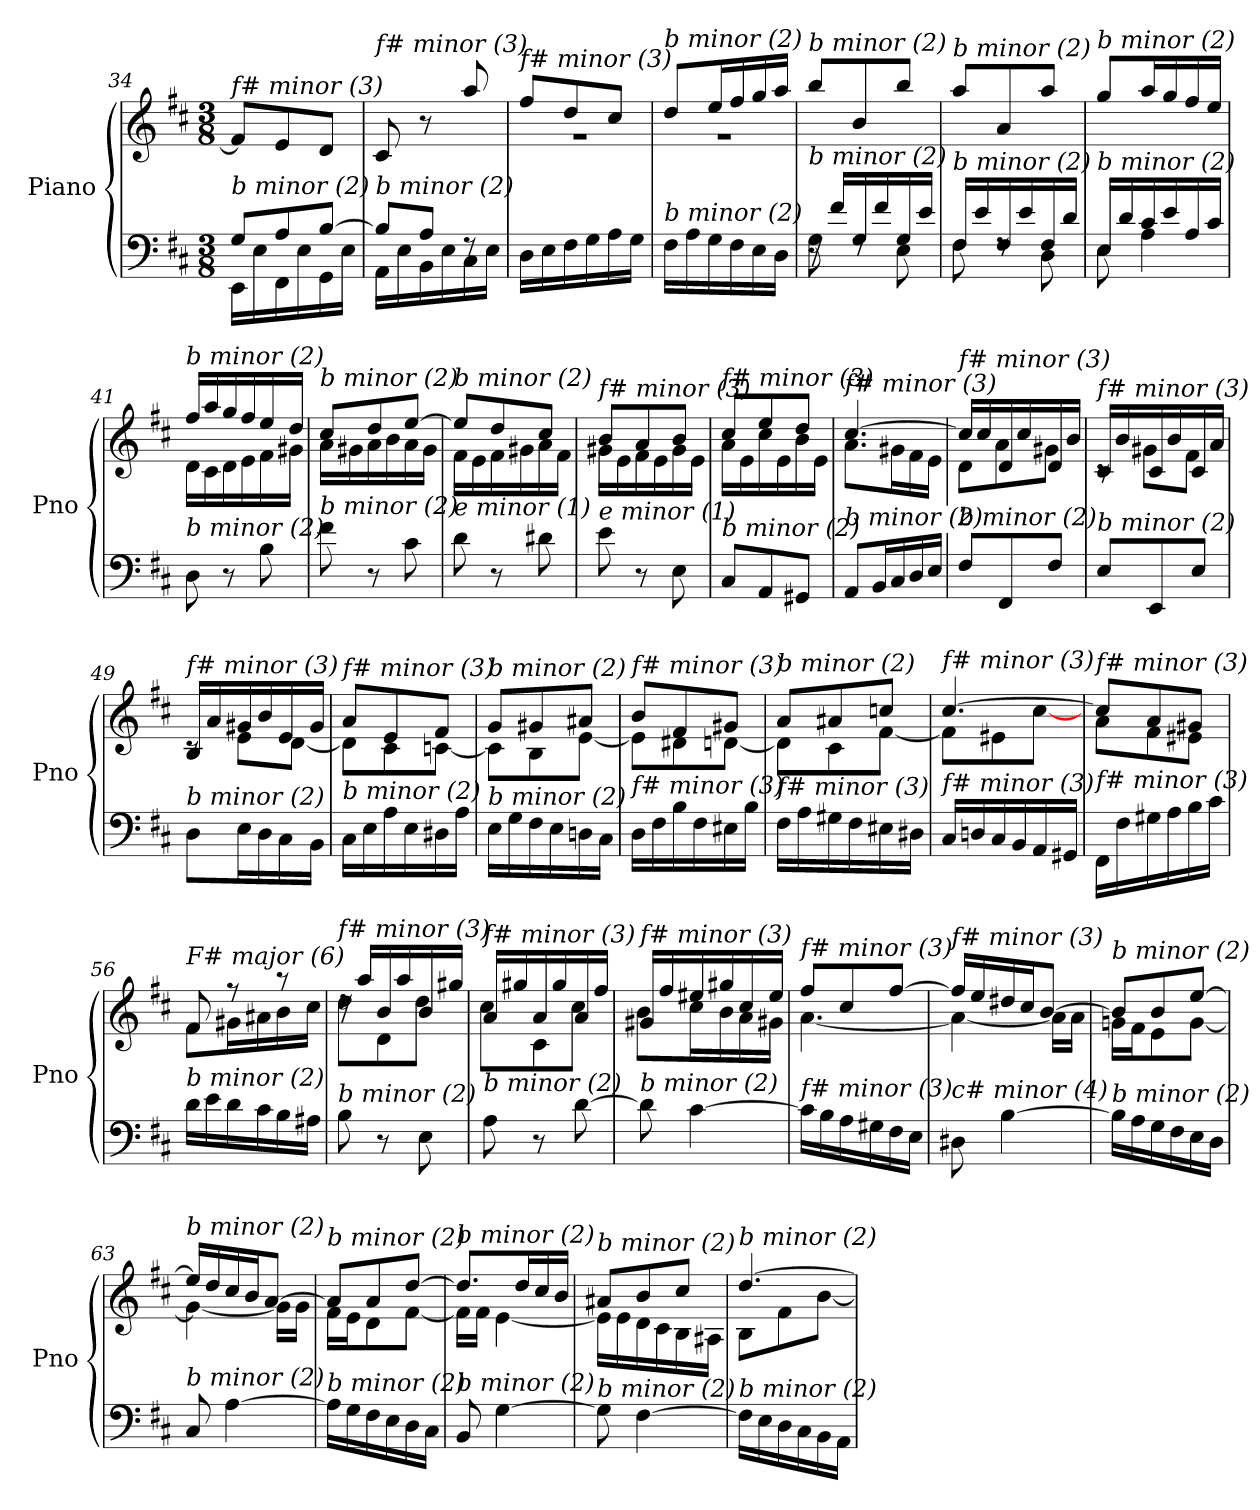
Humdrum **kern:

**kern	**kern
*part1	*part1
*staff2	*staff1
*I"Piano	*
*I'Pno	*
*clefF4	*clefG2
*k[f#c#]	*k[f#c#]
*M3/8	*M3/8
=34	=34
*^	*
!	!	!LO:TX:i:t=f# minor (3)
!LO:TX:i:t=b minor (2)	!	!
8G/L	16EE\LL	8f#/L]
.	16E\	.
8A/	16FF#\	8e/
.	16E\	.
[8B/J	16GG\	8d/J
.	16E\JJ	.
=35	=35	=35
!	!	!LO:TX:i:t=f# minor (3)
!LO:TX:i:t=b minor (2)	!	!
8B/L]	16AA\LL	8c#/
.	16E\	.
8A/J	16BB\	8r
.	16E\	.
8rF	16C#\	8aa/
.	16E\JJ	.
!!LO:LB:g=z
=36	=36	=36
*	*	*^
!	!	!LO:TX:i:t=f# minor (3)	!
!LO:TX:i:t=b minor (2)	!	!	!
*v	*v	*	*
16D\LL	8ff#/L	4.r
16E\	.	.
16F#\	8dd/	.
16G\	.	.
16A\	8cc#/J	.
16G\JJ	.	.
=37	=37	=37
!	!LO:TX:i:t=b minor (2)	!
!LO:TX:i:t=b minor (2)	!	!
16F#\LL	8dd/L	4.r
16A\	.	.
16G\	16ee/L	.
16F#\	16ff#/	.
16E\	16gg/	.
16D\JJ	16aa/JJ	.
*	*v	*v
=38	=38
*^	*
!	!	!LO:TX:i:t=b minor (2)
!LO:TX:i:t=b minor (2)	!	!
16rF	8G\	8bb/L
16f#/LL	.	.
16G/	8rF	8b/
16f#/	.	.
16G/	8E\	8bb/J
16e/JJ	.	.
=39	=39	=39
!	!	!LO:TX:i:t=b minor (2)
!LO:TX:i:t=b minor (2)	!	!
16F#/LL	8F#\	8aa/L
16e/	.	.
16F#/	8rF	8a/
16e/	.	.
16F#/	8D\	8aa/J
16d/JJ	.	.
=40	=40	=40
!	!	!LO:TX:i:t=b minor (2)
!LO:TX:i:t=b minor (2)	!	!
16E/LL	8E\	8gg/L
16d/	.	.
16c#/	4A\	16aa/L
16e/	.	16gg/
16A/	.	16ff#/
16c#/JJ	.	16ee/JJ
*v	*v	*
=41	=41
*	*^
!	!LO:TX:i:t=b minor (2)	!
!LO:TX:i:t=b minor (2)	!	!
8D\	16ff#/LL	16d\LL
.	16aa/	16c#\
8r	16gg/	16d\
.	16ff#/	16e\
8B\	16ee/	16f#\
.	16dd/JJ	16g#X\JJ
!!LO:LB:g=z	!!
=42	=42	=42
!	!LO:TX:i:t=b minor (2)	!
!LO:TX:i:t=b minor (2)	!	!
8f#\	8cc#/L	16a\LL
.	.	16g#X\
8r	8dd/	16a\
.	.	16b\
8c#\	[8ee/J	16a\
.	.	16g#\JJ
=43	=43	=43
!	!LO:TX:i:t=b minor (2)	!
!LO:TX:i:t=e minor (1)	!	!
8d\	8ee/L]	16f#\LL
.	.	16e\
8r	8dd/	16f#\
.	.	16g#X\
8d#X\	8cc#/J	16a\
.	.	16f#\JJ
=44	=44	=44
!	!LO:TX:i:t=f# minor (3)	!
!LO:TX:i:t=e minor (1)	!	!
8e\	8b/L	16g#X\LL
.	.	16e\
8r	8a/	16f#\
.	.	16e\
8E\	8b/J	16g#\
.	.	16e\JJ
=45	=45	=45
!	!LO:TX:i:t=f# minor (3)	!
!LO:TX:i:t=b minor (2)	!	!
8C#/L	8cc#/L	16a\LL
.	.	16e\
8AA/	8ee/	16cc#\
.	.	16e\
8GG#X/J	8dd/J	16b\
.	.	16e\JJ
=46	=46	=46
!	!LO:TX:i:t=f# minor (3)	!
!LO:TX:i:t=b minor (2)	!	!
8AA/L	[4.cc#/	8.a\L
16BB/L	.	.
16C#/	.	16g#X\L
16D/	.	16f#\
16E/JJ	.	16e\JJ
=47	=47	=47
!	!LO:TX:i:t=f# minor (3)	!
!LO:TX:i:t=b minor (2)	!	!
8F#/L	16cc#/LL]	8d\L
.	16cc#/	.
8FF#/	16d/	8a\
.	16cc#/	.
8F#/J	16d/	8g#X\J
.	16b/JJ	.
!!LO:LB:g=z	!!
=48	=48	=48
!	!LO:TX:i:t=f# minor (3)	!
!LO:TX:i:t=b minor (2)	!	!
8E/L	16c#/LL	8rc
.	16b/	.
8EE/	16c#/	8g#X\L
.	16b/	.
8E/J	16c#/	8f#\J
.	16a/JJ	.
=49	=49	=49
!	!LO:TX:i:t=f# minor (3)	!
!LO:TX:i:t=b minor (2)	!	!
8D\L	16B/LL	8rc
.	16a/	.
16E\L	16g#X/	8e\L
16D\	16b/	.
16C#\	16e/	[8d\J
16BB\JJ	16g#/JJ	.
=50	=50	=50
!	!LO:TX:i:t=f# minor (3)	!
!LO:TX:i:t=b minor (2)	!	!
16C#\LL	8a/L	8d\L]
16E\	.	.
16A\	8e/	8c#\
16E\	.	.
16D#X\	8f#/J	[8cn\J
16A\JJ	.	.
=51	=51	=51
!	!LO:TX:i:t=b minor (2)	!
!LO:TX:i:t=b minor (2)	!	!
16E\LL	8g/L	8c\L]
16G\	.	.
16F#\	8g#X/	8B\
16E\	.	.
16Dn\	8a#X/J	[8e\J
16C#\JJ	.	.
=52	=52	=52
!	!LO:TX:i:t=f# minor (3)	!
!LO:TX:i:t=f# minor (3)	!	!
16D\LL	8b/L	8e\L]
16F#\	.	.
16B\	8f#/	8d#X\
16F#\	.	.
16E#X\	8g#X/J	[8dn\J
16B\JJ	.	.
!!LO:LB:g=z	!!
=53	=53	=53
!	!LO:TX:i:t=b minor (2)	!
!LO:TX:i:t=f# minor (3)	!	!
16F#\LL	8a/L	8d\L]
16A\	.	.
16G#X\	8a#X/	8c#\
16F#\	.	.
16E#X\	8ccni/J	[8f#\J
16D#X\JJ	.	.
=54	=54	=54
!	!LO:TX:i:t=f# minor (3)	!
!LO:TX:i:t=f# minor (3)	!	!
16C#/LL	[4.cc#/	8f#\L]
16Dn/	.	.
16C#/	.	8e#X\
16BB/	.	.
16AA/	.	[8cc#\J
16GG#X/JJ	.	.
=55	=55	=55
!	!LO:TX:i:t=f# minor (3)	!
!LO:TX:i:t=f# minor (3)	!	!
16FF#\LL	8cc#/L]	8a\L
16F#\	.	.
16G#X\	8a/	8f#\
16A\	.	.
16B\	8g#X/J	8e#X\J
16c#\JJ	.	.
=56	=56	=56
!	!LO:TX:i:t=F# major (6)	!
!LO:TX:i:t=b minor (2)	!	!
16d\LL	8f#/	8f#\L
16e\	.	.
16d\	8r	16g#X\L
16c#\	.	16a#X\
16B\	8r	16b\
16A#X\JJ	.	16cc#\JJ
=57	=57	=57
!	!LO:TX:i:t=f# minor (3)	!
!LO:TX:i:t=b minor (2)	!	!
8B\	16rdd	8dd\L
.	16aa/LL	.
8r	16b/	8d\
.	16aa/	.
8E\	16b/	8dd\J
.	16gg#X/JJ	.
=58	=58	=58
!	!LO:TX:i:t=f# minor (3)	!
!LO:TX:i:t=b minor (2)	!	!
8A\	16a/LL	8cc#\L
.	16gg#X/	.
8r	16a/	8c#\
.	16gg#/	.
[8d\	16a/	8cc#\J
.	16ff#/JJ	.
!!LO:LB:g=z	!!
=59	=59	=59
!	!LO:TX:i:t=f# minor (3)	!
!LO:TX:i:t=b minor (2)	!	!
8d\]	16g#X/LL	8b\L
.	16ff#/	.
[4c#\	16ee#X/	16cc#\L
.	16gg#X/	16b\
.	16cc#/	16a\
.	16ee#/JJ	16g#X\JJ
=60	=60	=60
!	!LO:TX:i:t=f# minor (3)	!
!LO:TX:i:t=f# minor (3)	!	!
16c#\LL]	8ff#/L	[4.a\
16B\	.	.
16A\	8cc#/	.
16G#X\	.	.
16F#\	[8ff#/J	.
16E\JJ	.	.
=61	=61	=61
!	!LO:TX:i:t=f# minor (3)	!
!LO:TX:i:t=c# minor (4)	!	!
8D#X\	16ff#/LL]	4a\_
.	16ee/	.
[4B\	16dd#X/	.
.	16cc#/J	.
.	[8b/J	16a\LL]
.	.	16a\JJ
=62	=62	=62
!	!LO:TX:i:t=b minor (2)	!
!LO:TX:i:t=b minor (2)	!	!
16B\LL]	8b/L]	16gn\LL
16A\	.	16f#\J
16G\	8b/	8e\
16F#\	.	.
16E\	[8ee/J	[8g\J
16D\JJ	.	.
=63	=63	=63
!	!LO:TX:i:t=b minor (2)	!
!LO:TX:i:t=b minor (2)	!	!
8C#/	16ee/LL]	4g\_
.	16dd/	.
[4A\	16cc#/	.
.	16b/J	.
.	[8a/J	16g\LL]
.	.	16g\JJ
=64	=64	=64
!	!LO:TX:i:t=b minor (2)	!
!LO:TX:i:t=b minor (2)	!	!
16A\LL]	8a/L]	16f#\LL
16G\	.	16e\J
16F#\	8a/	8d\
16E\	.	.
16D\	[8dd/J	[8f#\J
16C#\JJ	.	.
!!LO:PB:g=z	!!
=65	=65	=65
!	!LO:TX:i:t=b minor (2)	!
!LO:TX:i:t=b minor (2)	!	!
8BB/	8.dd/L]	16f#\LL]
.	.	16f#\JJ
[4G\	.	[4e\
.	16dd/L	.
.	16cc#/	.
.	16b/JJ	.
=66	=66	=66
!	!LO:TX:i:t=b minor (2)	!
!LO:TX:i:t=b minor (2)	!	!
8G\]	8a#X/L	16e\LL]
.	.	16e\
[4F#\	8b/	16d\
.	.	16c#\
.	8cc#/J	16B\
.	.	16A#X\JJ
=67	=67	=67
!	!LO:TX:i:t=b minor (2)	!
!LO:TX:i:t=b minor (2)	!	!
16F#\LL]	[4.dd/	8B\L
16E\	.	.
16D\	.	8f#\
16C#\	.	.
16BB\	.	[8b\J
16AA\JJ	.	.
*	*v	*v
=	=
*-	*-
